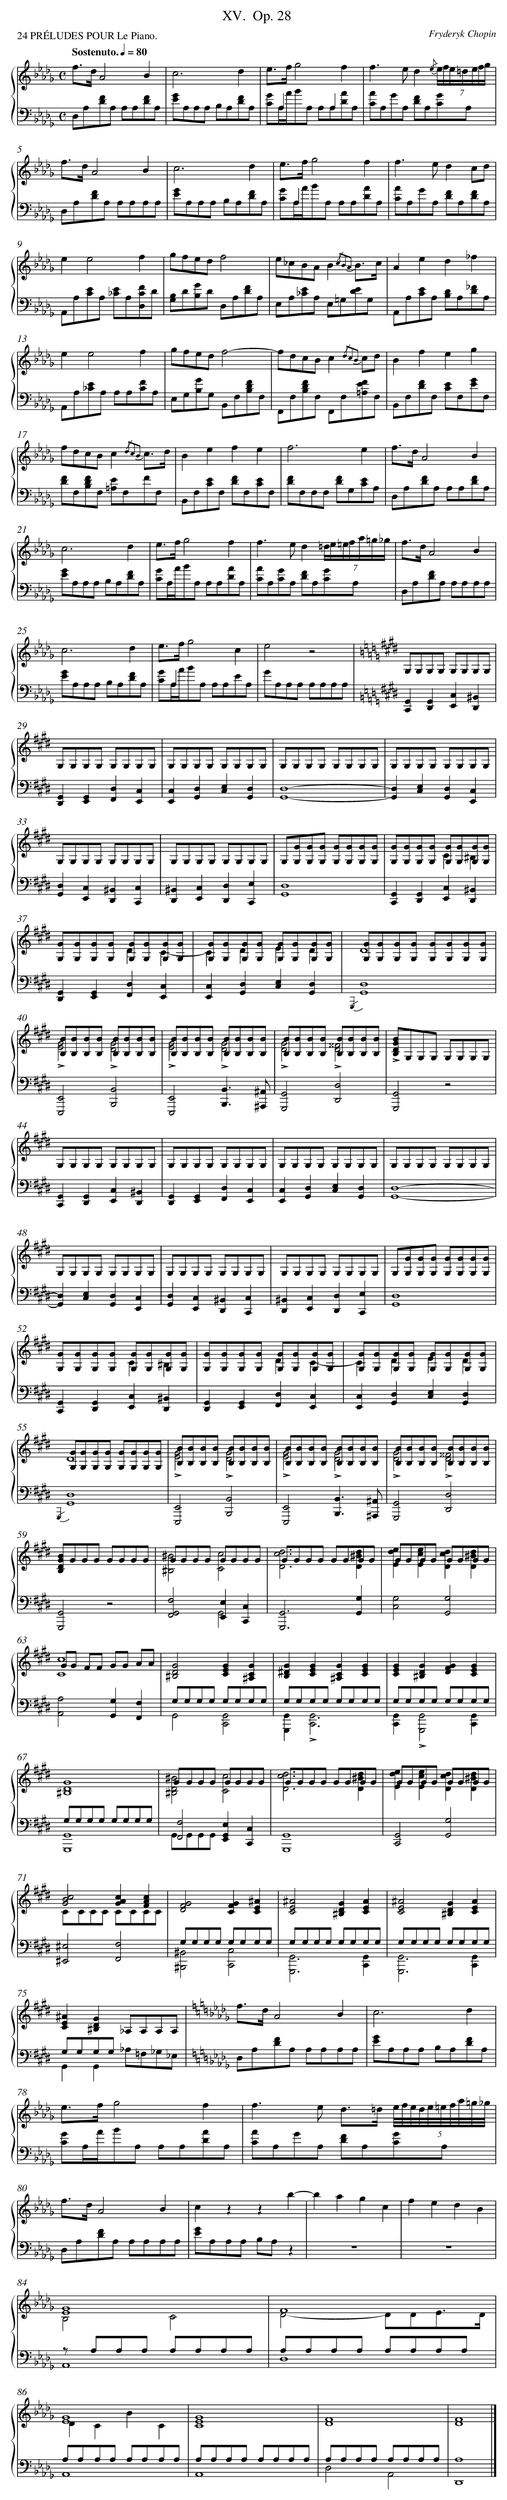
X:1
T: XV.	 Op. 28
C: Fryderyk Chopin
L: 1/8
M: C
P: 24 PRÉLUDES POUR Le Piano.
Q: "Sostenuto." 1/4=80
%%staves {1 2}
V: 1 clef=treble
V: 2 clef=bass
K: Db
[V:1] f>dA4B2 |
[V:2] D,A,[FD]A, A,A,[FD]A, |
[V:1] c6d2 |
[V:2] [GE]A,A,A, B,A,[FD]A, |
[V:1] e>fg4f2 |
[V:2] xA,2x2A,2x & [GC]A,/A/BA, A,A,[AD]A, |
[V:1] f2>e2d2{/e} (7:4:7e/f/e/=d/e/f/g/ |
[V:2] [AC]A,GA, [FD]A,[GC]A, |
[V:1] f>dA4B2 |
[V:2] D,A,[FD]A, A,A,A,A, |
[V:1] c6d2 |
[V:2] [GE]A,A,A, B,A,[FD]A, |
[V:1] e>fg4f2 |
[V:2] xA,2x4x & [GC]A,/A/BA, A,A,[AD]A, |
[V:1] f2>e2d2cd |
[V:2] [AC]A,GA, [DF]A,[DF]A, |
[V:1] e2e4f2 |
[V:2] A,,A,[EC]A, [E_C]A,[FCD,]D |
[V:1] gfedf4 |
[V:2] [B,G,]D[GB,]D D,A,[FD]A, |
[V:1] e_cBAB2{/c2B2A2} B3/c/ |
[V:2] E,A,[E_C]A, E,=G,[ED]G, |
[V:1] A2e2d2_f2 |
[V:2] A,,A,[EC]A, [DB,]A,[_FD]A, |
[V:1] e2e4f2 |
[V:2] A,,A,[E_C]A, A,A,[FC]A, |
[V:1] gfedf4- |
[V:2] E,G,[GB,]G, B,,F,[FDB,]F, |
[V:1] fdcBc2{/d2c2B2} cd |
[V:2] F,,F,[FDB,]F, F,,F,[FE=A,]F, |
[V:1] B2f2e2g2 |
[V:2] B,,F,[FD]F, [EC]F,[GE]F, |
[V:1] fdcBc2{/d2c2B2} c3/d/ |
[V:2] [FD]F,[FDB,]F, [E=A,]F,FF, |
[V:1] B2e2f2e2 |
[V:2] B,,F,[EC]F, [FD]F,[EC]F, |
[V:1] f6e2 |
[V:2] [FD]F,F,F, [FD]G,[EC]A, |
[V:1] f>dA4B2 |
[V:2] D,A,[FD]A, A,A,[FD]A, |
[V:1] c6d2 |
[V:2] [GE]A,A,A, B,A,[FD]A, |
[V:1] e>fg4f2 |
[V:2] [GC]A,/A/BA, A,A,[AD]A, |
[V:1] f2>e2d2(7:4:7=d/e/=e/f/a/=g/_g/ |
[V:2] [AC]A,[GC]A, [FD]A,[GC]A, |
[V:1] f>dA4B2 |
[V:2] D,A,[FD]A, A,A,A,A, |
[V:1] c6d2 |
[V:2] [GE]A,A,A, B,A,[FD]A, |
[V:1] e>fg4c2 |
[V:2] xA,2x4x & [GC]A,/A/BA, A,A,EA, |
[V:1] e4z4 |
[V:2] GA,A,A, A,A,A,A, |
[V:1]  [K:E] G,G,G,G, G,G,G,G, |
[V:2]  [K:E] [G,,2C,,2][G,,2D,,2][C,2E,,2][^B,,2D,,2] |
[V:1] G,G,G,G, G,G,G,G, |
[V:2] [G,,2D,,2][G,,2E,,2][D,2F,,2][C,2E,,2] |
[V:1] G,G,G,G, G,G,G,G, |
[V:2] [C,2E,,2][D,2G,,2][E,2C,2][D,2G,,2] |
[V:1] G,G,G,G, G,G,G,G, |
[V:2] [D,8G,,8]- |
[V:1] G,G,G,G, G,G,G,G, |
[V:2] [D,2G,,2][E,2C,2][D,2G,,2][C,2E,,2] |
[V:1] G,G,G,G, G,G,G,G, |
[V:2] [D,2G,,2][C,2E,,2][^B,,2D,,2][C,2C,,2] |
[V:1] G,G,G,G, G,G,G,G, |
[V:2] [^B,,2D,,2][C,2E,,2][D,2D,,2][E,2C,,2] |
[V:1] G,[GG,][GG,][GG,] [GG,][GG,][GG,][GG,] |
[V:2] [D,8G,,8] |
[V:1] [GG,][GG,][GG,][GG,] [GG,][GG,][GG,][GG,] & x4C2^B,2 |
[V:2] [G,,2C,,2][G,,2D,,2][C,2E,,2][^B,,2D,,2] |
[V:1] [GG,][GG,][GG,][GG,] [GG,][GG,][GG,][GG,] & x4D2C2- |
[V:2] [G,,2D,,2][G,,2E,,2][D,2F,,2][C,2E,,2] |
[V:1] [GG,][GG,][GG,][GG,] [GG,][GG,][GG,][GG,] & C2D2E2D2 |
[V:2] [C,2E,,2][D,2G,,2][E,2C,2][D,2G,,2] |
[V:1] [GG,][GG,][GG,][GG,] [GG,][GG,][GG,][GG,] & D8 |
[V:2] {/G,,,2}[D,8G,,8] |
[V:1] [BB,][BB,][BB,][BB,] [BB,][BB,][BB,][BB,] & !accent![G4E4]!accent![G4D4] |
[V:2] [E,,4E,,,4][B,,4B,,,4] |
[V:1] [BB,][BB,][BB,][BB,] [BB,][BB,][BB,][BB,] & !accent![G4E4]!accent![G4D4] |
[V:2] [E,,4E,,,4][B,,3B,,,3][^A,,^A,,,] |
[V:1] [BB,][BB,][BB,][BB,] [BB,][BB,][BB,][BB,] & !accent![G4D4]!accent![^^F4D4] |
[V:2] [G,,4G,,,4][D,4D,,4] |
[V:1] !accent![BGDB,]G,G,G, G,G,G,G, |
[V:2] [G,,4G,,,4]z4 |
[V:1] G,G,G,G, G,G,G,G, |
[V:2] [G,,2C,,2][G,,2D,,2][C,2E,,2][^B,,2D,,2] |
[V:1] G,G,G,G, G,G,G,G, |
[V:2] [G,,2D,,2][G,,2E,,2][D,2F,,2][C,2E,,2] |
[V:1] G,G,G,G, G,G,G,G, |
[V:2] [C,2E,,2][D,2G,,2][E,2C,2][D,2G,,2] |
[V:1] G,G,G,G, G,G,G,G, |
[V:2] [D,8G,,8]- |
[V:1] G,G,G,G, G,G,G,G, |
[V:2] [D,2G,,2][E,2C,2][D,2G,,2][C,2E,,2] |
[V:1] G,G,G,G, G,G,G,G, |
[V:2] [D,2G,,2][C,2E,,2][^B,,2D,,2][C,2C,,2] |
[V:1] G,G,G,G, G,G,G,G, |
[V:2] [^B,,2D,,2][C,2E,,2][D,2D,,2][E,2C,,2] |
[V:1] G,[GG,][GG,][GG,] [GG,][GG,][GG,][GG,] |
[V:2] [D,8G,,8] |
[V:1] [GG,][GG,][GG,][GG,] [GG,][GG,][GG,][GG,] & x4C2^B,2 |
[V:2] [G,,2C,,2][G,,2D,,2][C,2E,,2][^B,,2D,,2] |
[V:1] [GG,][GG,][GG,][GG,] [GG,][GG,][GG,][GG,] & x4D2C2- |
[V:2] [G,,2D,,2][G,,2E,,2][D,2F,,2][C,2E,,2] |
[V:1] [GG,][GG,][GG,][GG,] [GG,][GG,][GG,][GG,] & C2D2E2D2 |
[V:2] [C,2E,,2][D,2G,,2][E,2C,2][D,2G,,2] |
[V:1] [GG,][GG,][GG,][GG,] [GG,][GG,][GG,][GG,] & D8 |
[V:2] {/G,,,2}[D,8G,,8] |
[V:1] [BB,][BB,][BB,][BB,] [BB,][BB,][BB,][BB,] & !accent![G4E4]!accent![G4D4] |
[V:2] [E,,4E,,,4][B,,4B,,,4] |
[V:1] [BB,][BB,][BB,][BB,] [BB,][BB,][BB,][BB,] & !accent![G4E4]!accent![G4D4] |
[V:2] [E,,4E,,,4][B,,3B,,,3][^A,,^A,,,] |
[V:1] [BB,][BB,][BB,][BB,] [BB,][BB,][BB,][BB,] & !accent![G4D4]!accent![^^F4D4] |
[V:2] [G,,4G,,,4][D,4D,,4] |
[V:1] [BGDB,]GGG GGGG |
[V:2] [G,,4G,,,4]z4 |
[V:1] GGGG GGGG & [^B4^B,4][c4C4] |
[V:2] [F,4G,,4F,,4][E,2E,,2][C,2C,,2] & x4G,,4 |
[V:1] GGGG GGGG & [d6c6D6][d2^B2D2] |
[V:2] [G,,6G,,,6][G,2G,,2] |
[V:1] GGGG GGGG & [e2d2E2][e2c2E2][d2c2D2][d2^B2D2] |
[V:2] [G,4C,4][G,4G,,4] |
[V:1] GG FF GG AA & [c8C8] |
[V:2] [A,4A,,4][G,2G,,2][F,2F,,2] |
[V:1] [G4D4^B,4][G2E2C2][G2C2^A,2] |
[V:2] G,G,G,G, G,G,G,G, & G,,4[G,,4C,,4] |
[V:1] [G2^D2B,2][G2E2C2][G2C2^A,2][G2E2C2] |
[V:2] G,G,G,G, G,G,G,G, & [G,,2G,,,2]!accent![G,,6C,,6] |
[V:1] [G2E2C2][G2D2^B,2][G2F2D2][G2E2C2] |
[V:2] G,G,G,G, G,G,G,G, & [G,,2C,,2]!accent![G,,4G,,,4][G,,2C,,2] |
[V:1] [G8D8^B,8] |
[V:2] G,G,G,G, G,G,G,G, & [G,,8G,,,8] |
[V:1] GGGG GGGG & [^B4D4^B,4][c4C4] |
[V:2] [F,4F,,4][E,2G,,2E,,2][C,2C,,2] & G,,G,,G,,G,,x4 |
[V:1] GGGG GGGG & [d6c6D6][d2^B2D2] |
[V:2] [G,,8G,,,8] |
[V:1] GGGG GGGG & [e2d2E2][e2c2E2][d2c2D2][d2^B2D2] |
[V:2] [G,,4C,,4][G,4G,,4] |
[V:1] [c4B4G4][c2A2G2][c2A2F2] & CCCC CCCC |
[V:2] [^E,4^E,,4][F,4F,,4] |
[V:1] [G4F4D4][G2F2C2][^A2E2C2] |
[V:2] G,G,G,G, G,G,G,G, & [^B,,4^B,,,4][C,4C,,4] |
[V:1] [^A4E4C4][G2D2^B,2][A2E2C2] |
[V:2] G,G,G,G, G,G,G,G, & [G,,6G,,,6][G,,2C,,2] |
[V:1] [^A4E4C4][G2D2^B,2][A2E2C2] |
[V:2] G,G,G,G, G,G,G,G, & [G,,6G,,,6][G,,2C,,2] |
[V:1] [^A2E2C2][G2D2^B,2]_A,A,A,A, |
[V:2] G,G,G,G,x4 & G,,2G,,2_A,=F,_G,_E, |
[V:1]  [K:Db] f>dA4B2 |
[V:2]  [K:Db] D,A,[FD]A, A,A,A,A, |
[V:1] c6d2 |
[V:2] [GE]A,A,A, B,A,[FD]A, |
[V:1] e>fg4f2 |
[V:2] [GC]A,/A/BA, A,A,[AD]A, |
[V:1] f2>e2 d>=d (5:4:10e//f//e//d//e//=e//f//a//=g//_g// |
[V:2] [AC]A,GA, [DF]A,[CG]A, |
[V:1] f>dA4B2 |
[V:2] D,A,[DF]A, A,A,A,A, |
[V:1] c2z2z2b2- |
[V:2] [GE]A,A,A, B,A,z2 |
[V:1] b2a2g2c2 |
[V:2] z8 |
[V:1] f2e2d2B2 |
[V:2] z8 |
[V:1] [G8E8] & B,4C4 |
[V:2] z A,A,A, A,A,A,A, & A,,8 |
[V:1] F8 & D4-DDE3/D/ |
[V:2] A,A,A,A, A,A,A,A, & D,8 |
[V:1] [G8E8] & D2C2B2C2 |
[V:2] A,A,A,A, A,A,A,A, & A,,8 |
[V:1] [G8E8C8] |
[V:2] A,A,A,A, A,A,A,A, & A,,8 |
[V:1] [F8D8] |
[V:2] A,A,A,A, A,A,A,A, & D,4A,,4 |
[V:1] [F8D8] |]
[V:2] [A,8D,,8] |]
